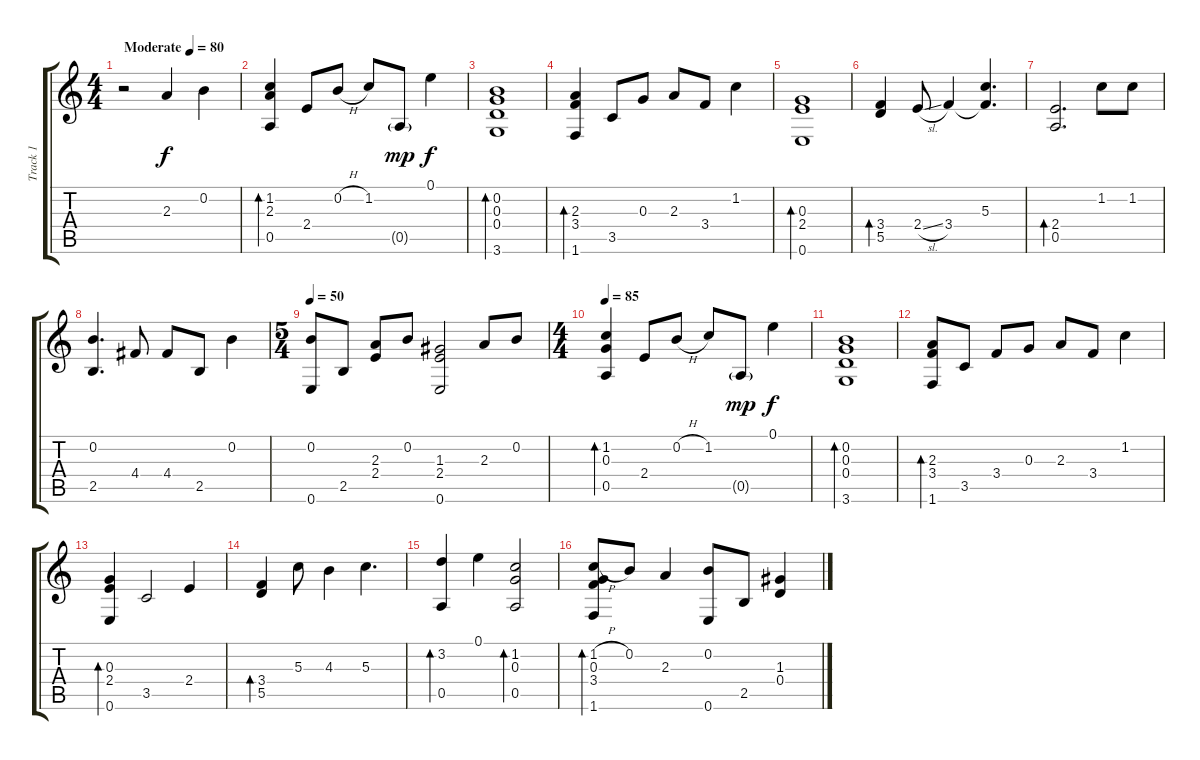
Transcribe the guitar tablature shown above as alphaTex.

\track ("Track 1" "Track 1") {instrument acousticguitarsteel}
\staff {score tabs}
\tuning (E4 B3 G3 D3 A2 E2) {hide}
\ts (4 4)
\tempo (80 "Moderate")
\clef g2
\ks c
r.2{dy f instrument acousticguitarsteel} 2.3.4 0.2.4 |
(1.2 2.3 0.5).4{bd 120} 2.4.8 0.2{h}.8 1.2.8 0.5{g}.8{dy mp} 0.1.4{dy f} |
(0.2 0.3 0.4 3.6).1{bd 120} |
(2.3 3.4 1.6).4{bd 120} 3.5.8 0.3.8 2.3.8 3.4.8 1.2.4 |
(0.3 2.4 0.6).1{bd 120} |
(3.4 5.5).4{bd 120} 2.4{sl}.8 3.4.4 (5.3 3.4{t}).4{d} |
(2.4 0.5).2{d bd 480} 1.2.8 1.2.8 |
(0.2 2.5).4{d} 4.4.8 4.4.8 2.5.8 0.2.4 |
\ts (5 4)
\tempo 50
(0.2 0.6).8 2.5.8 (2.3 2.4).8 0.2.8 (1.3 2.4 0.6).2 2.3.8 0.2.8 |
\ts (4 4)
\tempo 85
(1.2 0.3 0.5).4{bd 120} 2.4.8 0.2{h}.8 1.2.8 0.5{g}.8{dy mp} 0.1.4{dy f} |
(0.2 0.3 0.4 3.6).1{bd 120} |
(2.3 3.4 1.6).8{bd 120} 3.5.8 3.4.8 0.3.8 2.3.8 3.4.8 1.2.4 |
(0.3 2.4 0.6).4{bd 120} 3.5.2 2.4.4 |
(3.4 5.5).4{bd 120} 5.3.8 4.3.4 5.3.4{d} |
(3.2 0.5).4{bd 240} 0.1.4 (1.2 0.3 0.5).2{bd 240} |
(1.2{h} 0.3 3.4 1.6).8{bd 120} 0.2.8 2.3.4 (0.2 0.6).8 2.5.8 (1.3 0.4).4
